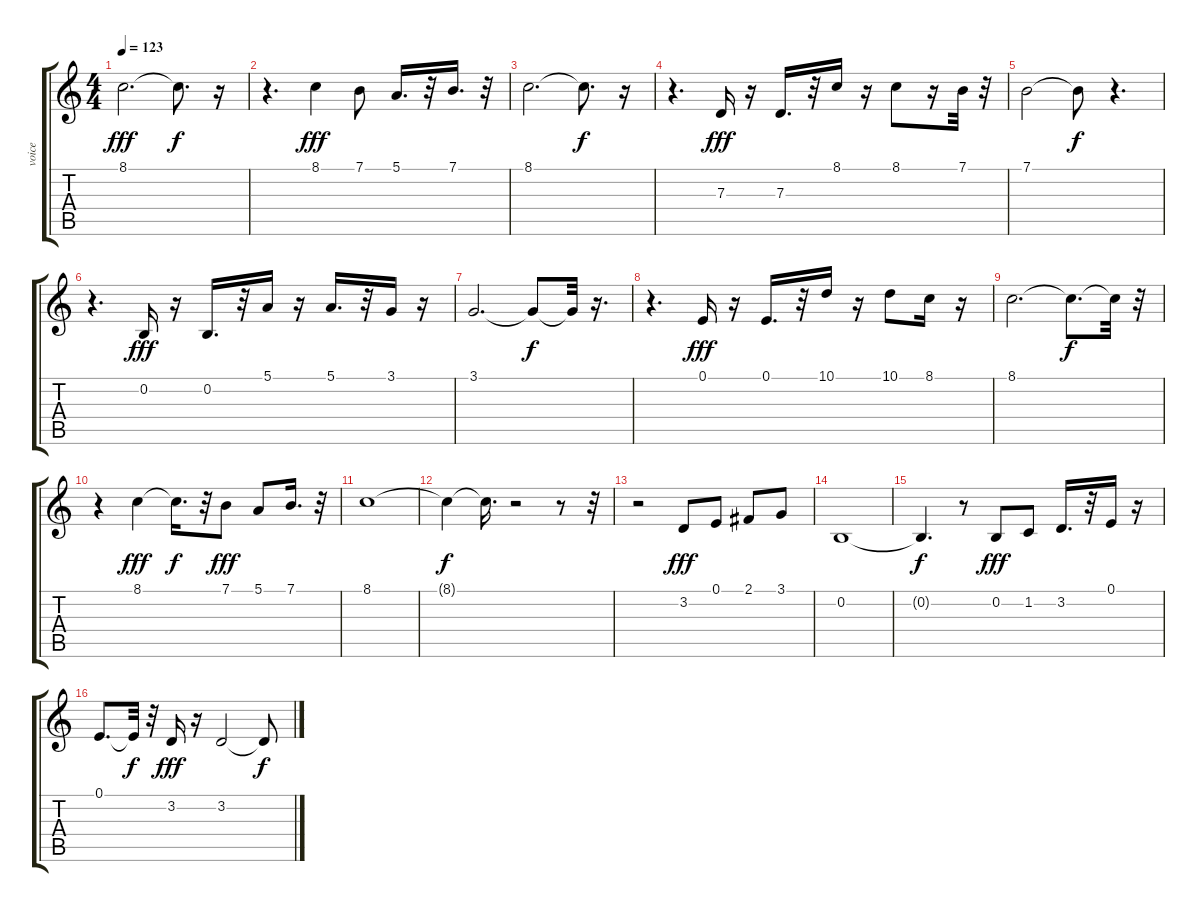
\track ("voice" "voice") {instrument oboe}
\staff {score tabs}
\tuning (E4 B3 G3 D3 A2 E2) {hide}
\ts (4 4)
\tempo 123
\clef g2
\ks c
8.1.2{d dy fff} 8.1{t}.8{d dy f} r.16 |
r.4{d} 8.1.4{dy fff} 7.1.8 5.1.16{d} r.32 7.1.16{d} r.32 |
8.1.2{d} 8.1{t}.8{d dy f} r.16 |
r.4{d} 7.3.16{dy fff} r.16 7.3.16{d} r.32 8.1.16 r.16 8.1.8 r.16 7.1.32 r.32 |
7.1.2 7.1{t}.8{dy f} r.4{d} |
r.4{d} 0.2.16{dy fff} r.16 0.2.16{d} r.32 5.1.16 r.16 5.1.16{d} r.32 3.1.16 r.16 |
3.1.2{d} 3.1{t}.8{dy f} 3.1{t}.32 r.16{d} |
r.4{d} 0.1.16{dy fff} r.16 0.1.16{d} r.32 10.1.16 r.16 10.1.8 8.1.16 r.16 |
8.1.2{d} 8.1{t}.8{d dy f} 8.1{t}.32 r.32 |
r.4 8.1.4{dy fff} 8.1{t}.16{d dy f} r.32 7.1.8{dy fff} 5.1.8 7.1.16{d} r.32 |
8.1.1 |
8.1{t}.4{dy f} 8.1{t}.16{d} r.2 r.8 r.32 |
r.2 3.2.8{dy fff} 0.1.8 2.1.8 3.1.8 |
0.2.1 |
0.2{t}.4{d dy f} r.8 0.2.8{dy fff} 1.2.8 3.2.16{d} r.32 0.1.16 r.16 |
0.1.8{d} 0.1{t}.32{dy f} r.32 3.2.16{dy fff} r.16 3.2.2 3.2{t}.8{dy f}
